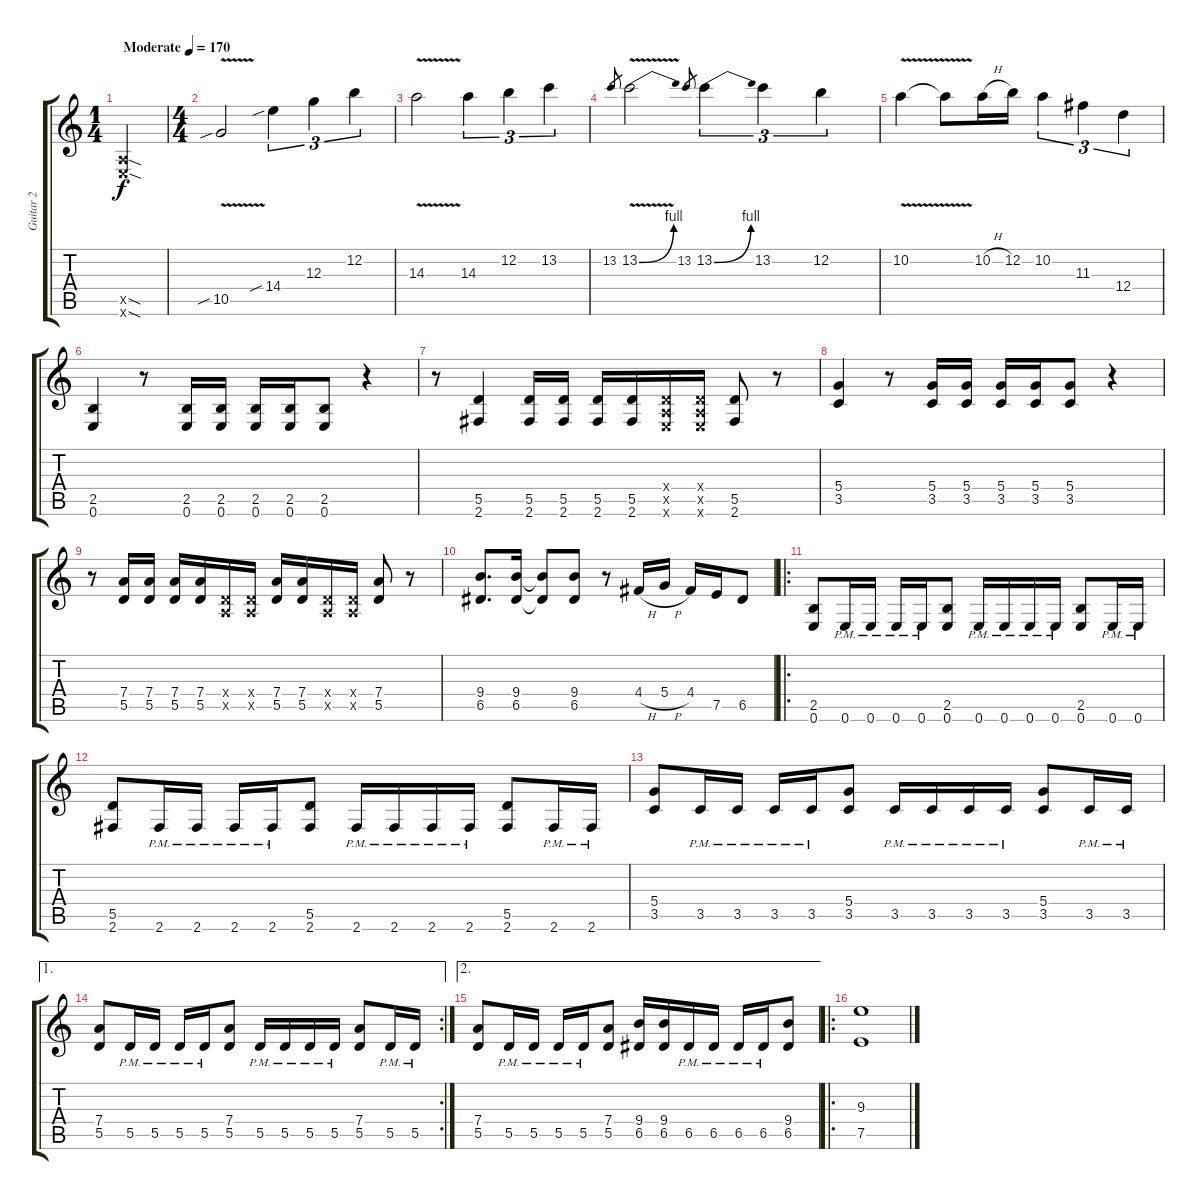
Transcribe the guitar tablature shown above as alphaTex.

\track ("Guitar 2" "Guitar 2") {instrument distortionguitar}
\staff {score tabs}
\tuning (E4 B3 G3 D3 A2 E2) {hide}
\ts (1 4)
\tempo (170 "Moderate")
\clef g2
\ks c
(0.5{sod x} 0.6{sod x}).4{dy f instrument distortionguitar} |
\ts (4 4)
10.5{v sib}.2 14.4{sib}.4{tu (3 2)} 12.3.4{tu (3 2)} 12.2.4{tu (3 2)} |
14.3{v}.2 14.3.4{tu (3 2)} 12.2.4{tu (3 2)} 13.2.4{tu (3 2)} |
13.2.8{gr} 13.2{be (bend 0 0 60 4) v}.2 13.2.8{gr} 13.2{be (bend 0 0 60 4)}.4{tu (3 2)} 13.2.4{tu (3 2)} 12.2.4{tu (3 2)} |
10.2{v}.4 10.2{t}.8 10.2{h}.16 12.2.16 10.2.4{tu (3 2)} 11.3.4{tu (3 2)} 12.4.4{tu (3 2)} |
(2.5 0.6).4 r.8 (2.5 0.6).16 (2.5 0.6).16 (2.5 0.6).16 (2.5 0.6).16 (2.5 0.6).8 r.4 |
r.8 (5.5 2.6).4 (5.5 2.6).16 (5.5 2.6).16 (5.5 2.6).16 (5.5 2.6).16 (0.4{x} 0.5{x} 0.6{x}).16 (0.4{x} 0.5{x} 0.6{x}).16 (5.5 2.6).8 r.8 |
(5.4 3.5).4 r.8 (5.4 3.5).16 (5.4 3.5).16 (5.4 3.5).16 (5.4 3.5).16 (5.4 3.5).8 r.4 |
r.8 (7.4 5.5).16 (7.4 5.5).16 (7.4 5.5).16 (7.4 5.5).16 (0.4{x} 0.5{x}).16 (0.4{x} 0.5{x}).16 (7.4 5.5).16 (7.4 5.5).16 (0.4{x} 0.5{x}).16 (0.4{x} 0.5{x}).16 (7.4 5.5).8 r.8 |
(9.4 6.5).8{d} (9.4 6.5).16 (9.4{t} 6.5{t}).8 (9.4 6.5).8 r.8 4.4{h}.16 5.4{h}.16 4.4.16 7.5.16 6.5.8 |
\ro
(2.5 0.6).8 0.6{pm}.16 0.6{pm}.16 0.6{pm}.16 0.6{pm}.16 (2.5 0.6).8 0.6{pm}.16 0.6{pm}.16 0.6{pm}.16 0.6{pm}.16 (2.5 0.6).8 0.6{pm}.16 0.6{pm}.16 |
(5.5 2.6).8 2.6{pm}.16 2.6{pm}.16 2.6{pm}.16 2.6{pm}.16 (5.5 2.6).8 2.6{pm}.16 2.6{pm}.16 2.6{pm}.16 2.6{pm}.16 (5.5 2.6).8 2.6{pm}.16 2.6{pm}.16 |
(5.4 3.5).8 3.5{pm}.16 3.5{pm}.16 3.5{pm}.16 3.5{pm}.16 (5.4 3.5).8 3.5{pm}.16 3.5{pm}.16 3.5{pm}.16 3.5{pm}.16 (5.4 3.5).8 3.5{pm}.16 3.5{pm}.16 |
\ae 1
\rc 2
(7.4 5.5).8 5.5{pm}.16 5.5{pm}.16 5.5{pm}.16 5.5{pm}.16 (7.4 5.5).8 5.5{pm}.16 5.5{pm}.16 5.5{pm}.16 5.5{pm}.16 (7.4 5.5).8 5.5{pm}.16 5.5{pm}.16 |
\ae 2
(7.4 5.5).8 5.5{pm}.16 5.5{pm}.16 5.5{pm}.16 5.5{pm}.16 (7.4 5.5).8 (9.4 6.5).16 (9.4 6.5).16 6.5{pm}.16 6.5{pm}.16 6.5{pm}.16 6.5{pm}.16 (9.4 6.5).8 |
\ro
(9.3 7.5).1{volume 9}
